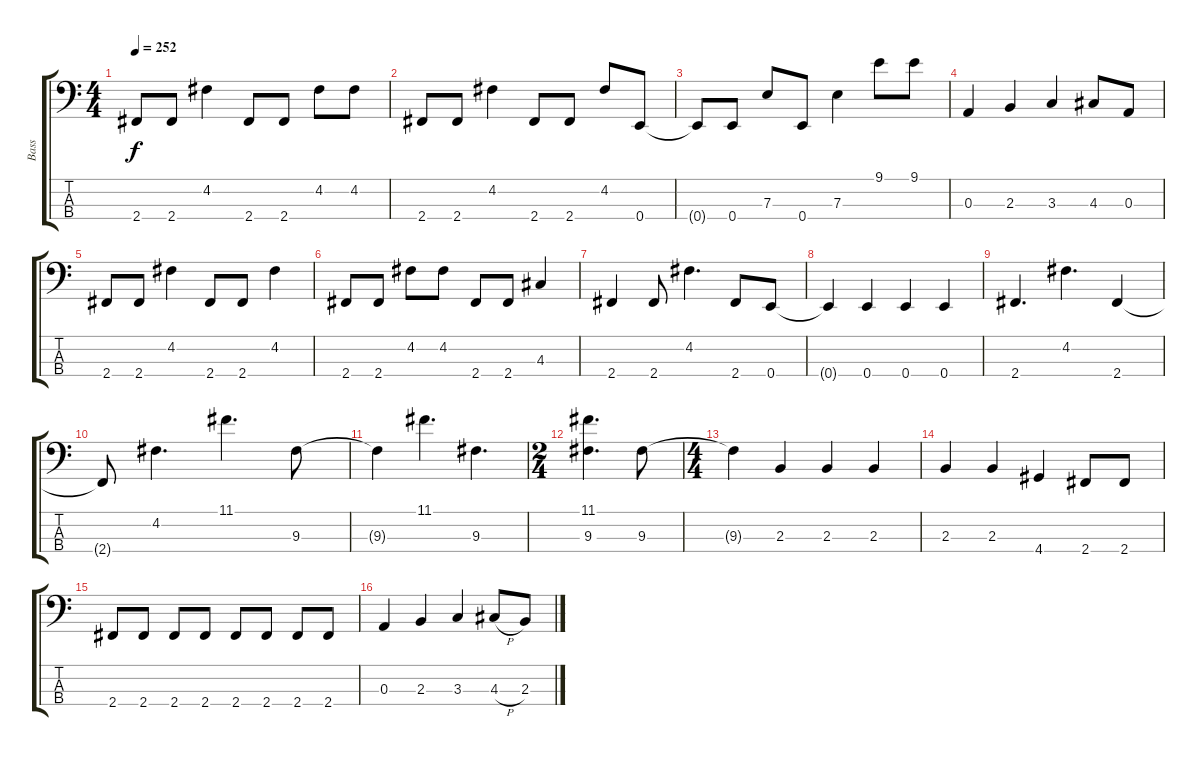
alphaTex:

\track ("Bass" "Bass") {instrument electricbassfinger}
\staff {score tabs}
\tuning (G2 D2 A1 E1) {hide}
\ts (4 4)
\tempo 252
\clef f4
\ks c
2.4.8{dy f} 2.4.8 4.2.4 2.4.8 2.4.8 4.2.8 4.2.8 |
2.4.8 2.4.8 4.2.4 2.4.8 2.4.8 4.2.8 0.4.8 |
0.4{t}.8 0.4.8 7.3.8 0.4.8 7.3.4 9.1.8 9.1.8 |
0.3.4 2.3.4 3.3.4 4.3.8 0.3.8 |
2.4.8 2.4.8 4.2.4 2.4.8 2.4.8 4.2.4 |
2.4.8 2.4.8 4.2.8 4.2.8 2.4.8 2.4.8 4.3.4 |
2.4.4 2.4.8 4.2.4{d} 2.4.8 0.4.8 |
0.4{t}.4 0.4.4 0.4.4 0.4.4 |
2.4.4{d} 4.2.4{d} 2.4.4 |
2.4{t}.8 4.2.4{d} 11.1.4{d} 9.3.8 |
9.3{t}.4 11.1.4{d} 9.3.4{d} |
\ts (2 4)
(11.1 9.3).4{d} 9.3.8 |
\ts (4 4)
9.3{t}.4 2.3.4 2.3.4 2.3.4 |
2.3.4 2.3.4 4.4.4 2.4.8 2.4.8 |
2.4.8 2.4.8 2.4.8 2.4.8 2.4.8 2.4.8 2.4.8 2.4.8 |
0.3.4 2.3.4 3.3.4 4.3{h}.8 2.3.8
